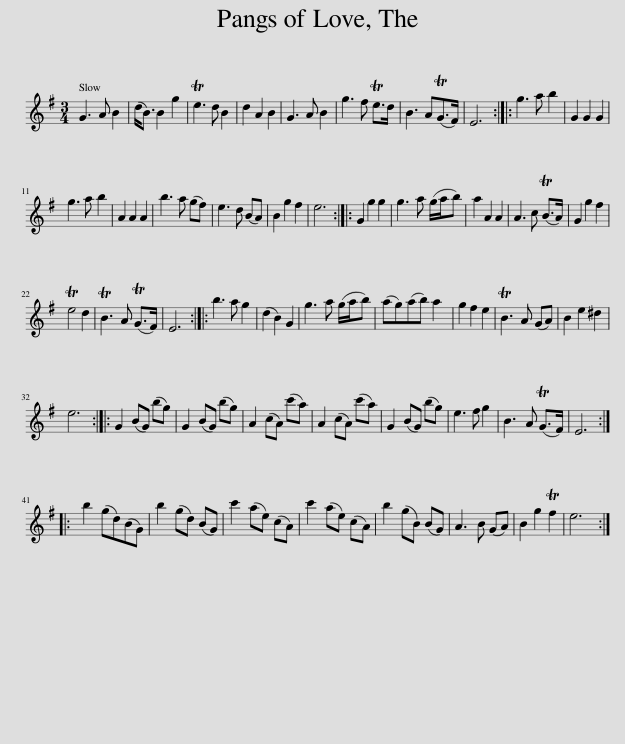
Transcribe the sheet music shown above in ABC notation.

X:1
L:1/8
M:3/4
I:linebreak $
K:G
V:1 treble
V:1
 G3 A B2 | (d<B) B2 g2 | Te3 d B2 | d2 A2 B2 | G3 A B2 | %5
 g3 f Te>d | B3 A(TG>F) | E6 :: g3 a b2 | G2 G2 G2 |$ %10
 g3 a b2 | A2 A2 A2 | b3 a (gf) | e3 d (BA) | B2 g2 f2 | %15
 e6 :: G2 g2 g2 | g3 a (g/a/b) | a2 A2 A2 | A3 c (TB>A) | %20
 G2 g2 f2 |$ Te4 d2 | TB3 A (TG>F) | E6 :: b3 a g2 | %25
 (d2 B2) G2 | g3 a (g/a/b) | (ag)(ab) a2 | g2 f2 e2 | TB3 A (GA) | %30
 B2 e2 ^d2 |$ e6 :: G2 (BG) (bg) | G2 (BG) (bg) | A2 (cA) (c'a) | %35
 A2 (cA) (c'a) | G2 (BG) (bg) | e3 f g2 | B3 A (TG>F) | E6 ::$ %40
 b2 (gd)(BG) | b2 (gd) (BG) | c'2 (ae) (cA) | c'2 (ae) (cA) | b2 (gB) (BG) | %45
 A3 B (GA) | B2 g2 Tf2 | e6 :| %48
